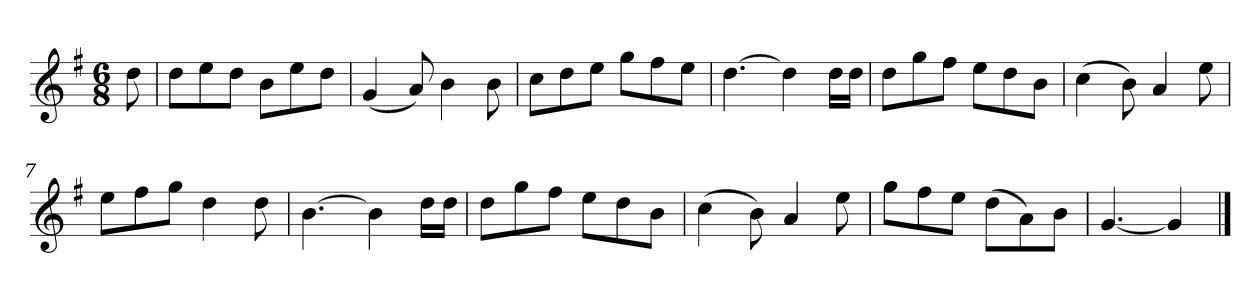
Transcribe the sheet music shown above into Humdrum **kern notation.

**kern
*part1
*staff1
*k[f#]
*M6/8
*MM105
=
8dd
=1
8ddL
8ee
8ddJ
8bL
8ee
8ddJ
=2
(4g
8a)
4b
8b
=3
8ccL
8dd
8eeJ
8ggL
8ff#
8eeJ
=4
[4.dd
4dd]
16ddLL
16ddJJ
=5
8ddL
8gg
8ff#J
8eeL
8dd
8bJ
=6
(4cc
8b)
4a
8ee
=7
8eeL
8ff#
8ggJ
4dd
8dd
=8
[4.b
4b]
16ddLL
16ddJJ
=9
8ddL
8gg
8ff#J
8eeL
8dd
8bJ
=10
(4cc
8b)
4a
8ee
=11
8ggL
8ff#
8eeJ
(8ddL
8a)
8bJ
=12
[4.g
4g]
==
*-
